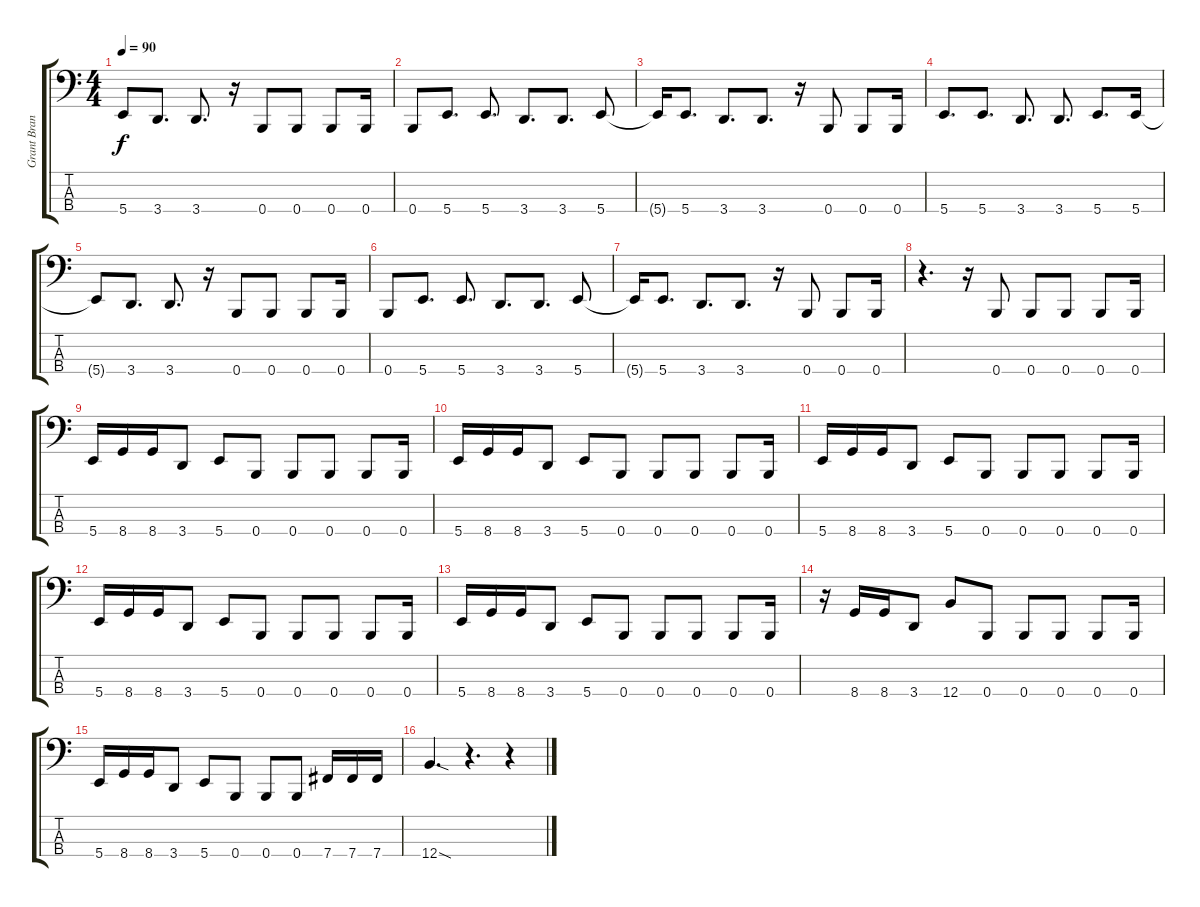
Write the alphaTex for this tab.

\track ("Grant Brandell" "Grant Bran") {instrument electricbasspick}
\staff {score tabs}
\tuning (E2 B1 Gb1 B0) {hide}
\ts (4 4)
\tempo 90
\clef f4
\ks c
5.4{t}.8{dy f} 3.4.8{d} 3.4.8{d} r.16 0.4.8 0.4.8 0.4.8 0.4.16 |
0.4.8 5.4.8{d} 5.4.8{d} 3.4.8{d} 3.4.8{d} 5.4.8 |
5.4{t}.16 5.4.8{d} 3.4.8{d} 3.4.8{d} r.16 0.4.8 0.4.8 0.4.16 |
5.4.8{d} 5.4.8{d} 3.4.8{d} 3.4.8{d} 5.4.8{d} 5.4.16 |
5.4{t}.8 3.4.8{d} 3.4.8{d} r.16 0.4.8 0.4.8 0.4.8 0.4.16 |
0.4.8 5.4.8{d} 5.4.8{d} 3.4.8{d} 3.4.8{d} 5.4.8 |
5.4{t}.16 5.4.8{d} 3.4.8{d} 3.4.8{d} r.16 0.4.8 0.4.8 0.4.16 |
r.4{d} r.16 0.4.8 0.4.8 0.4.8 0.4.8 0.4.16 |
5.4.16 8.4.16 8.4.16 3.4.8 5.4.8 0.4.8 0.4.8 0.4.8 0.4.8 0.4.16 |
5.4.16 8.4.16 8.4.16 3.4.8 5.4.8 0.4.8 0.4.8 0.4.8 0.4.8 0.4.16 |
5.4.16 8.4.16 8.4.16 3.4.8 5.4.8 0.4.8 0.4.8 0.4.8 0.4.8 0.4.16 |
5.4.16 8.4.16 8.4.16 3.4.8 5.4.8 0.4.8 0.4.8 0.4.8 0.4.8 0.4.16 |
5.4.16 8.4.16 8.4.16 3.4.8 5.4.8 0.4.8 0.4.8 0.4.8 0.4.8 0.4.16 |
r.16 8.4.16 8.4.16 3.4.8 12.4.8 0.4.8 0.4.8 0.4.8 0.4.8 0.4.16 |
5.4.16 8.4.16 8.4.16 3.4.8 5.4.8 0.4.8 0.4.8 0.4.8 7.4.16 7.4.16 7.4.16 |
12.4{sod}.4{d} r.4{d} r.4
